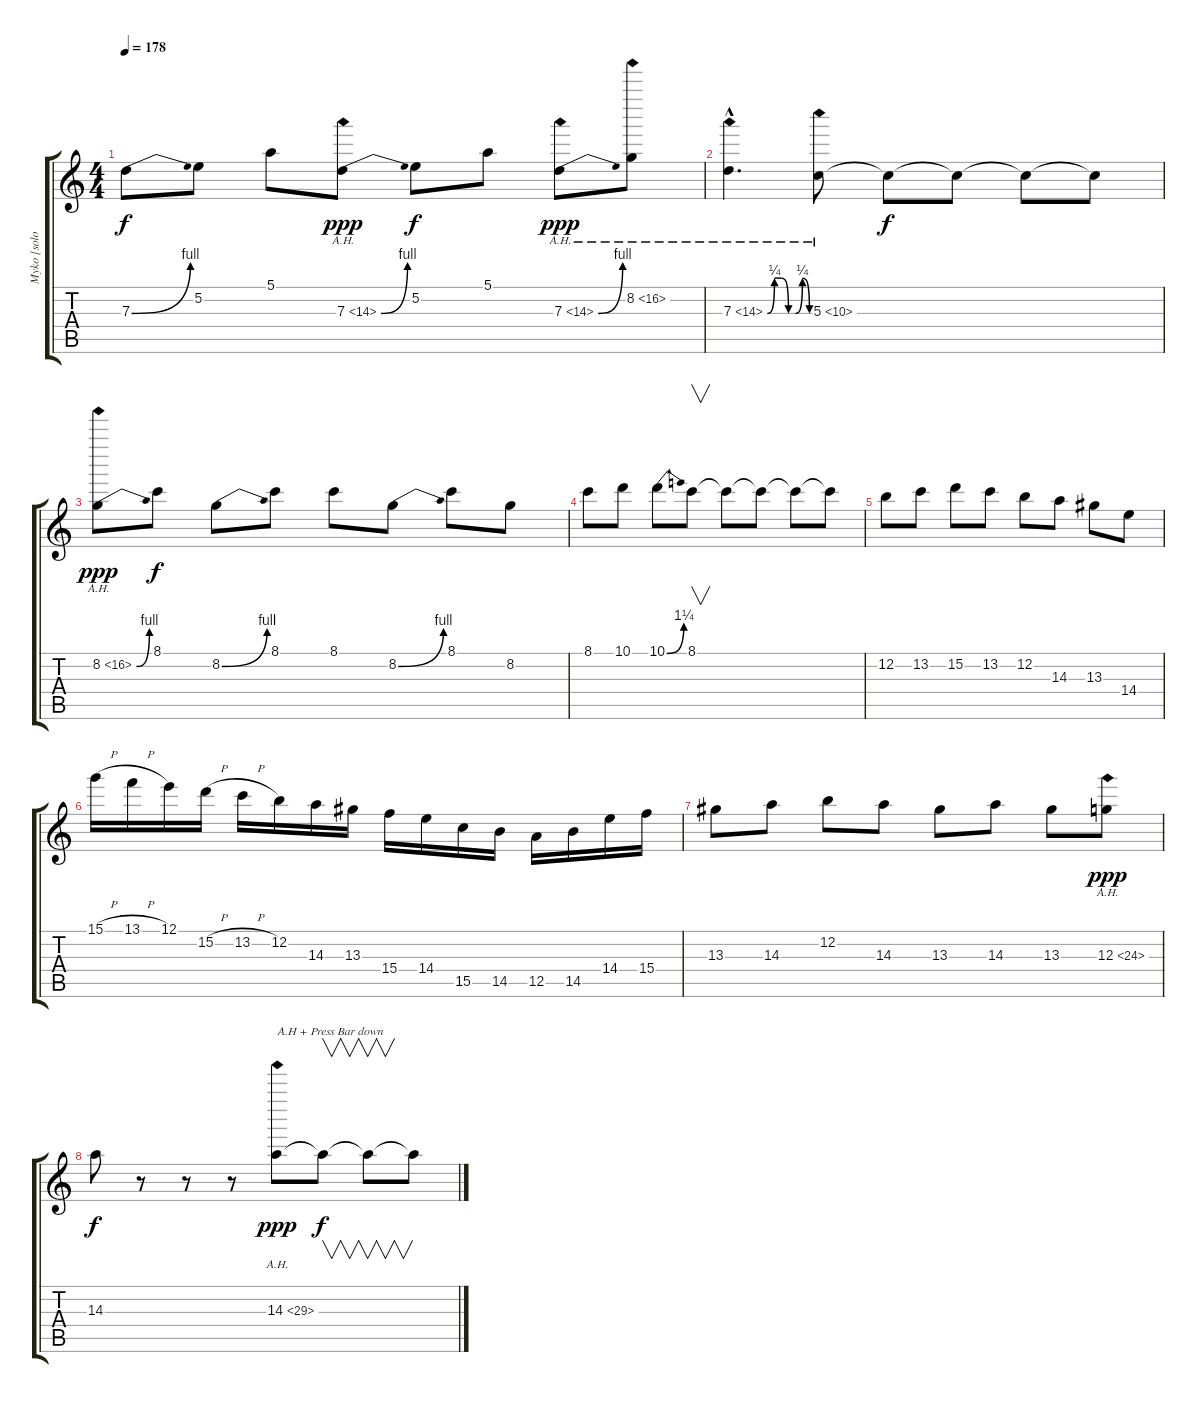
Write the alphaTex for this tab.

\track ("Myko [solo]" "Myko [solo") {instrument overdrivenguitar}
\staff {score tabs}
\tuning (E4 B3 G3 D3 A2 E2) {hide}
\ts (4 4)
\tempo 178
\clef g2
\ks c
7.3{be (bend 0 0 60 4)}.8{dy f} 5.2.8 5.1.8 7.3{be (bend 0 0 60 4) ah 7}.8{dy ppp} 5.2.8{dy f} 5.1.8 7.3{be (bend 0 0 60 4) ah 7}.8{dy ppp} 8.2{ah 8}.8 |
7.3{be (custom 0 0 10 1 20 1 30 0 40 0 50 1 60 0) ah 7 hac}.4{d} 5.3{ah 5}.8 5.3{t}.8{dy f} 5.3{t}.8 5.3{t}.8 5.3{t}.8 |
8.2{be (bend 0 0 60 4) ah 8}.8{dy ppp} 8.1.8{dy f} 8.2{be (bend 0 0 60 4)}.8 8.1.8 8.1.8 8.2{be (bend 0 0 60 4)}.8 8.1.8 8.2.8 |
8.1.8 10.1.8 10.1{be (bend 0 0 60 5)}.8 8.1.8{v} 8.1{t}.8 8.1{t}.8 8.1{t}.8 8.1{t}.8 |
12.2.8 13.2.8 15.2.8 13.2.8 12.2.8 14.3.8 13.3.8 14.4.8 |
15.1{h}.16 13.1{h}.16 12.1.16 15.2{h}.16 13.2{h}.16 12.2.16 14.3.16 13.3.16 15.4.16 14.4.16 15.5.16 14.5.16 12.5.16 14.5.16 14.4.16 15.4.16 |
13.3.8 14.3.8 12.2.8 14.3.8 13.3.8 14.3.8 13.3.8 12.3{ah 12}.8{dy ppp} |
14.3.8{dy f} r.8 r.8 r.8 14.3{ah 15}.8{txt "A.H + Press Bar down" dy ppp} 14.3{t}.8{v dy f} 14.3{t}.8{v} 14.3{t}.8
